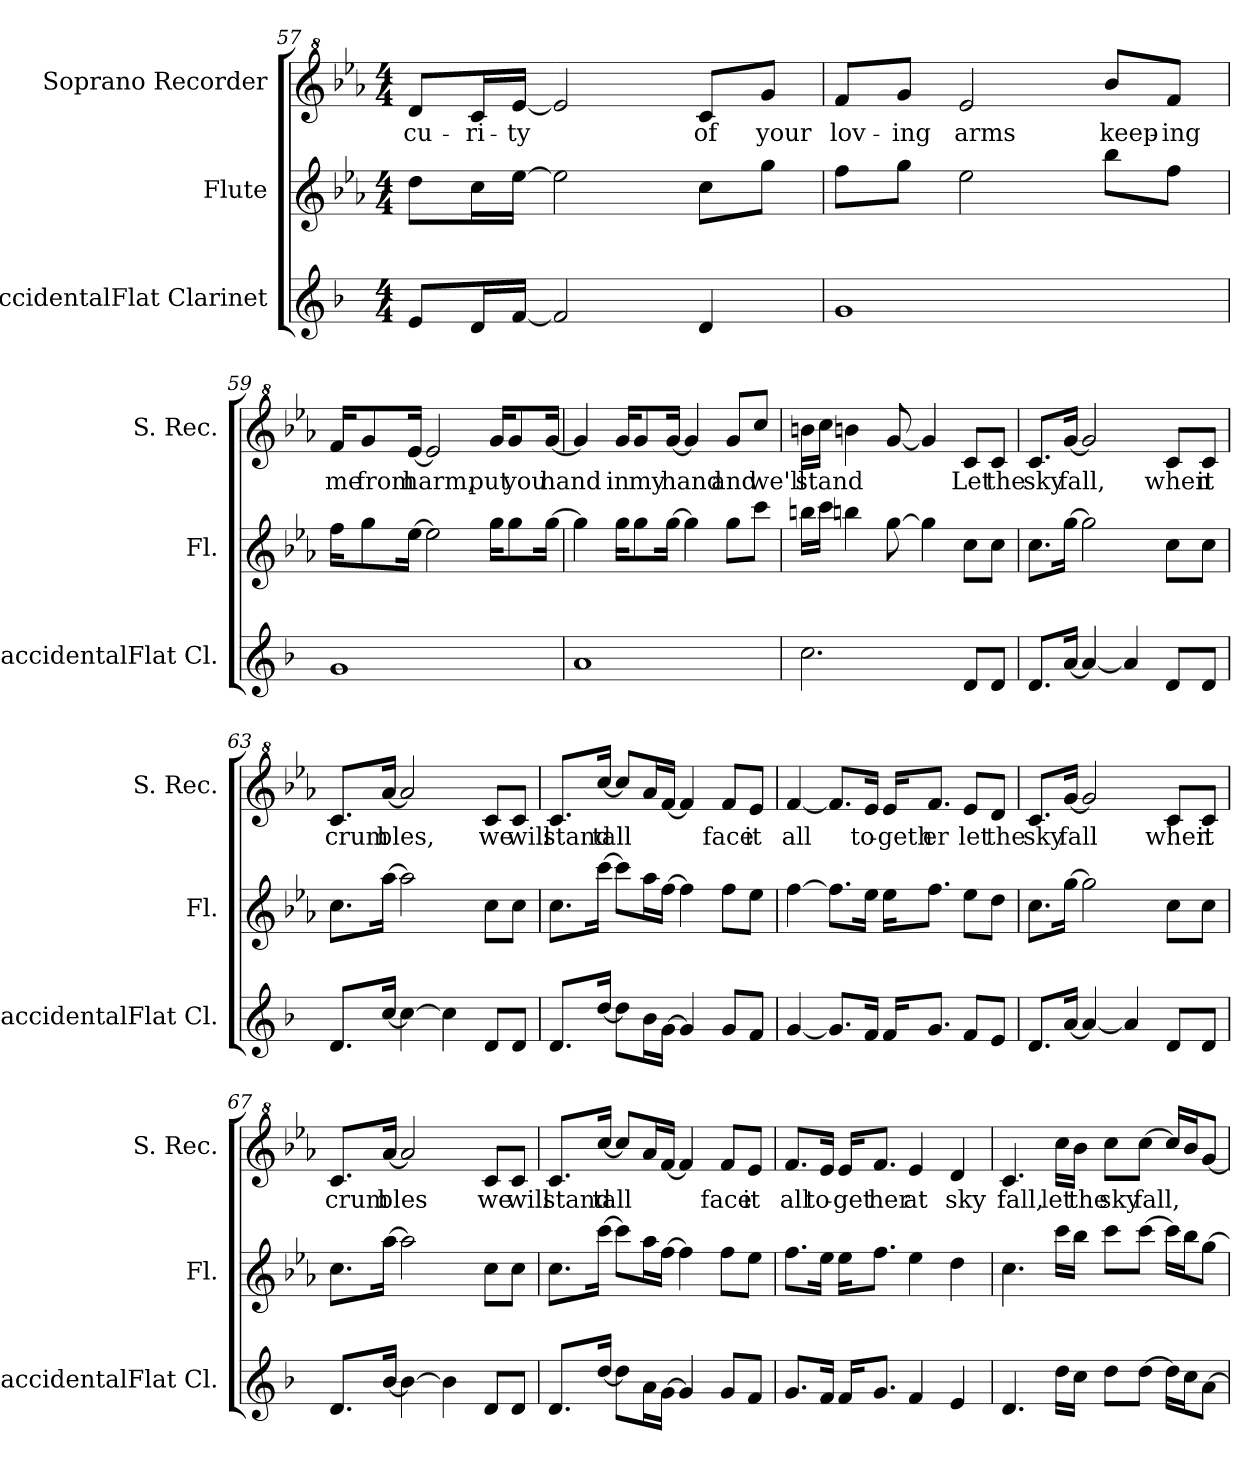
**kern	**kern	**kern	**text
*part3	*part2	*part1	*part1
*staff3	*staff2	*staff1	*staff1
*I"BaccidentalFlat Clarinet	*I"Flute	*I"Soprano Recorder	*
*I'BaccidentalFlat Cl.	*I'Fl.	*I'S. Rec.	*
*clefG2	*clefG2	*clefG^2	*
*ITrd1c2	*	*	*
*k[b-e-a-]	*k[b-e-a-]	*k[b-e-a-]	*
*M4/4	*M4/4	*M4/4	*
=57	=57	=57	=57
8d/L	8dd\L	8dd/L	-cu-
16c/L	16cc\L	16cc/L	-ri-
[16e-/JJ	[16ee-\JJ	[16ee-/JJ	-ty
2e-/]	2ee-\]	2ee-/]	.
4c/	8cc\L	8cc/L	of
.	8gg\J	8gg/J	your
=58	=58	=58	=58
1f	8ff\L	8ff/L	lov-
.	8gg\J	8gg/J	-ing
.	2ee-\	2ee-/	arms
.	8bb-\L	8bb-/L	keep-
.	8ff\J	8ff/J	-ing
=59	=59	=59	=59
1f	16ff\KL	16ff/KL	me
.	8gg\	8gg/	from
.	[16ee-\Jk	[16ee-/Jk	harm,
.	2ee-\]	2ee-/]	.
.	16gg\KL	16gg/KL	put
.	8gg\	8gg/	you
.	[16gg\Jk	[16gg/Jk	hand
=60	=60	=60	=60
1g	4gg\]	4gg/]	.
.	16gg\KL	16gg/KL	in
.	8gg\	8gg/	my
.	[16gg\Jk	[16gg/Jk	hand
.	4gg\]	4gg/]	.
.	8gg\L	8gg/L	and
.	8ccc\J	8ccc/J	we'll
!!LO:LB:g=z
=61	=61	=61	=61
2.b-\	16bbn\LL	16bbn\LL	stand
.	16ccc\JJ	16ccc\JJ	.
.	4bbn\	4bbn\	.
.	[8gg\	[8gg/	.
.	4gg\]	4gg/]	.
8c/L	8cc\L	8cc/L	Let
8c/J	8cc\J	8cc/J	the
=62	=62	=62	=62
8.c/L	8.cc\L	8.cc/L	sky
[16g/Jk	[16gg\Jk	[16gg/Jk	fall,
4g/_	2gg\]	2gg/]	.
4g/]	.	.	.
8c/L	8cc\L	8cc/L	when
8c/J	8cc\J	8cc/J	it
=63	=63	=63	=63
8.c/L	8.cc\L	8.cc/L	crum-
[16b-/Jk	[16aa-\Jk	[16aa-/Jk	-bles,
4b-\_	2aa-\]	2aa-/]	.
4b-\]	.	.	.
8c/L	8cc\L	8cc/L	we
8c/J	8cc\J	8cc/J	will
=64	=64	=64	=64
8.c/L	8.cc\L	8.cc/L	stand
[16cc/Jk	[16ccc\Jk	[16ccc/Jk	tall
8cc\L]	8ccc\L]	8ccc/L]	.
16a-\L	16aa-\L	16aa-/L	.
[16f\JJ	[16ff\JJ	[16ff/JJ	.
4f/]	4ff\]	4ff/]	.
8f/L	8ff\L	8ff/L	face
8e-/J	8ee-\J	8ee-/J	it
=65	=65	=65	=65
[4f/	[4ff\	[4ff/	all
8.f/L]	8.ff\L]	8.ff/L]	.
16e-/Jk	16ee-\Jk	16ee-/Jk	to-
16e-/KL	16ee-\KL	16ee-/KL	-geth-
8.f/J	8.ff\J	8.ff/J	-er
8e-/L	8ee-\L	8ee-/L	let
8d/J	8dd\J	8dd/J	the
=66	=66	=66	=66
8.c/L	8.cc\L	8.cc/L	sky
[16g/Jk	[16gg\Jk	[16gg/Jk	fall
4g/_	2gg\]	2gg/]	.
4g/]	.	.	.
8c/L	8cc\L	8cc/L	when
8c/J	8cc\J	8cc/J	it
!!LO:LB:g=z
=67	=67	=67	=67
8.c/L	8.cc\L	8.cc/L	crum-
[16a-/Jk	[16aa-\Jk	[16aa-/Jk	-bles
4a-\_	2aa-\]	2aa-/]	.
4a-\]	.	.	.
8c/L	8cc\L	8cc/L	we
8c/J	8cc\J	8cc/J	will
=68	=68	=68	=68
8.c/L	8.cc\L	8.cc/L	stand
[16cc/Jk	[16ccc\Jk	[16ccc/Jk	tall
8cc\L]	8ccc\L]	8ccc/L]	.
16g\L	16aa-\L	16aa-/L	.
[16f\JJ	[16ff\JJ	[16ff/JJ	.
4f/]	4ff\]	4ff/]	.
8f/L	8ff\L	8ff/L	face
8e-/J	8ee-\J	8ee-/J	it
=69	=69	=69	=69
8.f/L	8.ff\L	8.ff/L	all
16e-/Jk	16ee-\Jk	16ee-/Jk	to-
16e-/KL	16ee-\KL	16ee-/KL	-get-
8.f/J	8.ff\J	8.ff/J	-her
4e-/	4ee-\	4ee-/	at
4d/	4dd\	4dd/	sky
=70	=70	=70	=70
4.c/	4.cc\	4.cc/	fall,
16cc\LL	16ccc\LL	16ccc\LL	let
16b-\JJ	16bb-\JJ	16bb-\JJ	the
8cc\L	8ccc\L	8ccc\L	sky
[8cc\J	[8ccc\J	[8ccc\J	fall,
16cc\LL]	16ccc\LL]	16ccc/LL]	.
16b-\J	16bb-\J	16bb-/J	.
[8g\J	[8gg\J	[8gg/J	.
=	=	=	=
*-	*-	*-	*-
